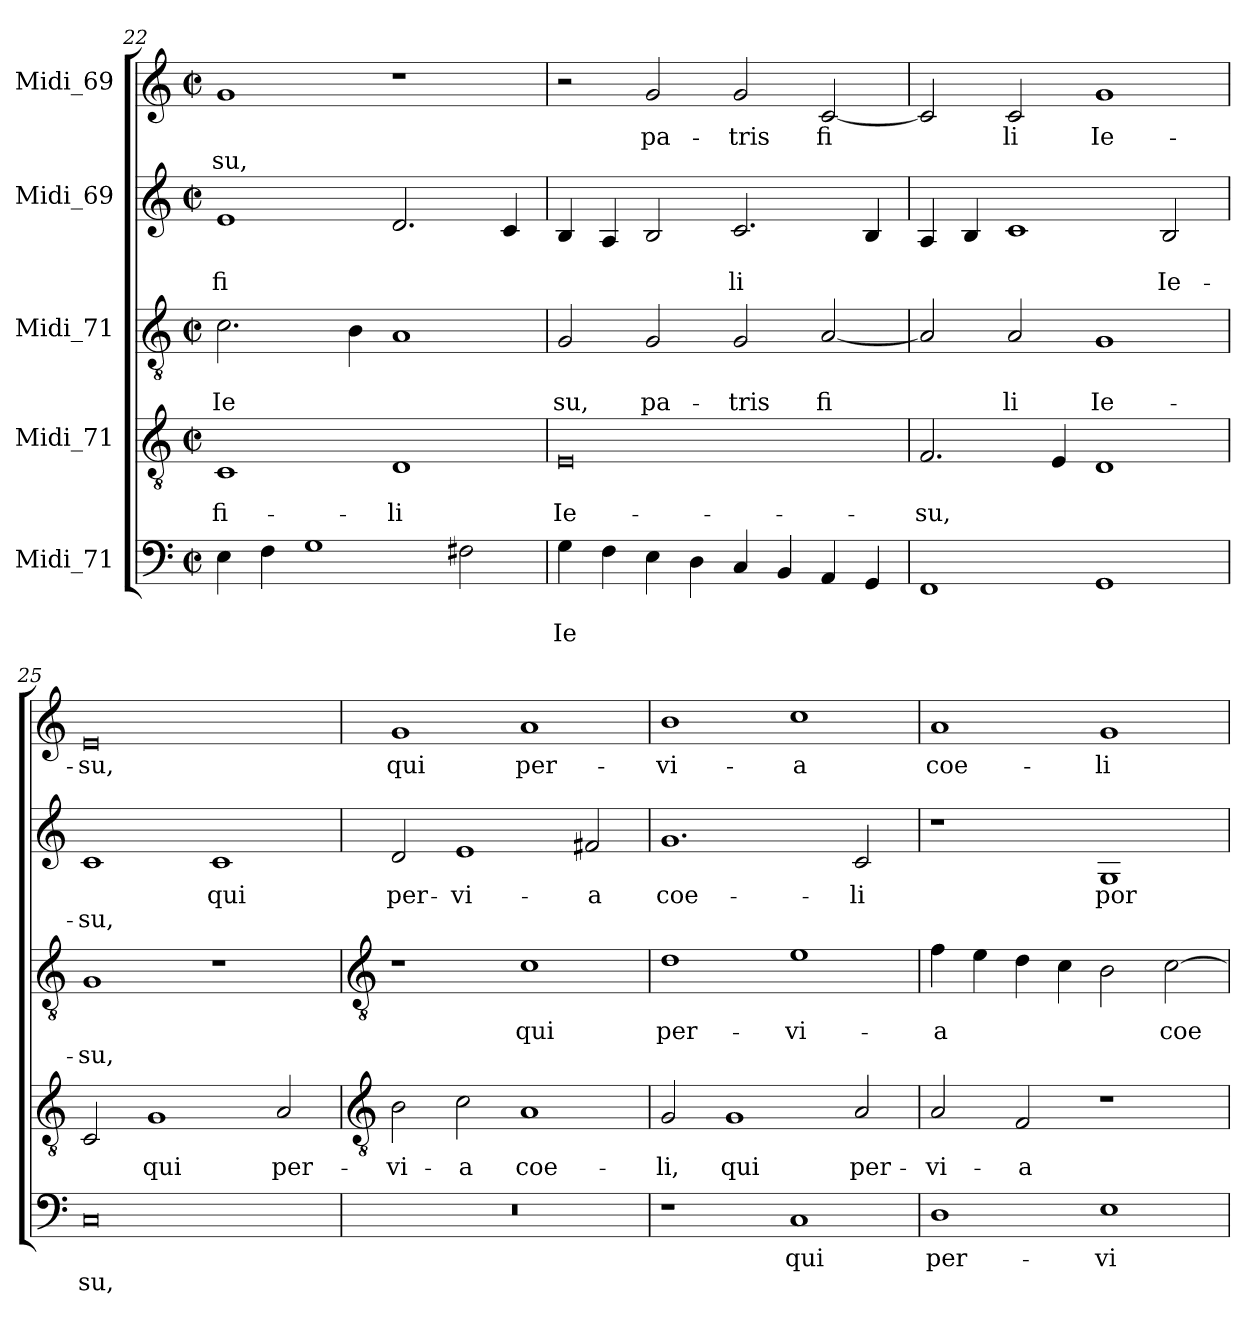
**kern	**text	**text	**kern	**text	**text	**kern	**text	**text	**kern	**text	**text	**kern	**text	**text
*part5	*part5	*part5	*part4	*part4	*part4	*part3	*part3	*part3	*part2	*part2	*part2	*part1	*part1	*part1
*staff5	*staff5	*staff5	*staff4	*staff4	*staff4	*staff3	*staff3	*staff3	*staff2	*staff2	*staff2	*staff1	*staff1	*staff1
*I"Midi_71	*	*	*I"Midi_71	*	*	*I"Midi_71	*	*	*I"Midi_69	*	*	*I"Midi_69	*	*
*clefF4	*	*	*clefGv2	*	*	*clefGv2	*	*	*clefG2	*	*	*clefG2	*	*
*k[]	*	*	*k[]	*	*	*k[]	*	*	*k[]	*	*	*k[]	*	*
*C:	*	*	*C:	*	*	*C:	*	*	*C:	*	*	*C:	*	*
*M4/2	*	*	*M4/2	*	*	*M4/2	*	*	*M4/2	*	*	*M4/2	*	*
*met(c|)	*	*	*met(c|)	*	*	*met(c|)	*	*	*met(c|)	*	*	*met(c|)	*	*
=22	=22	=22	=22	=22	=22	=22	=22	=22	=22	=22	=22	=22	=22	=22
!	!	!	!	!	!LO:LY:b	!	!	!LO:LY:b	!	!	!LO:LY:b	!	!	!LO:LY:b
4E	.	.	1C	.	fi-	2.c	.	Ie	1e	.	fi	1g	.	-su,
4F	.	.	.	.	.	.	.	.	.	.	.	.	.	.
1G	.	.	.	.	.	.	.	.	.	.	.	.	.	.
.	.	.	.	.	.	4B	.	.	.	.	.	.	.	.
!	!	!	!	!	!LO:LY:b	!	!	!	!	!	!	!	!	!
.	.	.	1D	.	-li	1A	.	.	2.d	.	.	1r	.	.
2F#X	.	.	.	.	.	.	.	.	.	.	.	.	.	.
.	.	.	.	.	.	.	.	.	4c	.	.	.	.	.
=23	=23	=23	=23	=23	=23	=23	=23	=23	=23	=23	=23	=23	=23	=23
!	!	!LO:LY:b	!	!	!LO:LY:b	!	!	!LO:LY:b	!	!	!	!	!	!
4G	.	Ie	0E	.	Ie-	2G	.	su,	4B	.	.	2r	.	.
4F	.	.	.	.	.	.	.	.	4A	.	.	.	.	.
!	!	!	!	!	!	!	!	!LO:LY:b	!	!	!	!	!LO:LY:b	!
4E	.	.	.	.	.	2G	.	pa-	2B	.	.	2g	pa-	.
4D	.	.	.	.	.	.	.	.	.	.	.	.	.	.
!	!	!	!	!	!	!	!	!LO:LY:b	!	!	!LO:LY:b	!	!LO:LY:b	!
4C	.	.	.	.	.	2G	.	-tris	2.c	.	li	2g	-tris	.
4BB	.	.	.	.	.	.	.	.	.	.	.	.	.	.
!	!	!	!	!	!	!	!	!LO:LY:b	!	!	!	!	!LO:LY:b	!
4AA	.	.	.	.	.	[2A	.	fi	.	.	.	[2c	fi	.
4GG	.	.	.	.	.	.	.	.	4B	.	.	.	.	.
=24	=24	=24	=24	=24	=24	=24	=24	=24	=24	=24	=24	=24	=24	=24
!	!	!	!	!	!LO:LY:b	!	!	!	!	!	!	!	!	!
1FF	.	.	2.F	.	-su,	2A]	.	.	4A	.	.	2c]	.	.
.	.	.	.	.	.	.	.	.	4B	.	.	.	.	.
!	!	!	!	!	!	!	!	!LO:LY:b	!	!	!	!	!LO:LY:b	!
.	.	.	.	.	.	2A	.	li	1c	.	.	2c	li	.
.	.	.	4E	.	.	.	.	.	.	.	.	.	.	.
!	!	!	!	!	!	!	!	!LO:LY:b	!	!	!	!	!LO:LY:b	!
1GG	.	.	1D	.	.	1G	.	Ie-	.	.	.	1g	Ie-	.
!	!	!	!	!	!	!	!	!	!	!	!LO:LY:b	!	!	!
.	.	.	.	.	.	.	.	.	2B	.	Ie-	.	.	.
=25	=25	=25	=25	=25	=25	=25	=25	=25	=25	=25	=25	=25	=25	=25
!	!	!LO:LY:b	!	!	!	!	!	!LO:LY:b	!	!	!LO:LY:b	!	!LO:LY:b	!
0C	.	su,	2C	.	.	1G	.	-su,	1c	.	-su,	0e	-su,	.
!	!	!	!	!LO:LY:b	!	!	!	!	!	!	!	!	!	!
.	.	.	1G	qui	.	.	.	.	.	.	.	.	.	.
!	!	!	!	!	!	!	!	!	!	!LO:LY:b	!	!	!	!
.	.	.	.	.	.	1r	.	.	1c	qui	.	.	.	.
!	!	!	!	!LO:LY:b	!	!	!	!	!	!	!	!	!	!
.	.	.	2A	per-	.	.	.	.	.	.	.	.	.	.
!!LO:LB:g=z
=26	=26	=26	=26	=26	=26	=26	=26	=26	=26	=26	=26	=26	=26	=26
*	*	*	*clefGv2	*	*	*clefGv2	*	*	*	*	*	*	*	*
!	!	!	!	!LO:LY:b	!	!	!	!	!	!LO:LY:b	!	!	!LO:LY:b	!
0r	.	.	2B	-vi-	.	1r	.	.	2d	per-	.	1g	qui	.
!	!	!	!	!LO:LY:b	!	!	!	!	!	!LO:LY:b	!	!	!	!
.	.	.	2c	-a	.	.	.	.	1e	-vi-	.	.	.	.
!	!	!	!	!LO:LY:b	!	!	!LO:LY:b	!	!	!	!	!	!LO:LY:b	!
.	.	.	1A	coe-	.	1c	qui	.	.	.	.	1a	per-	.
!	!	!	!	!	!	!	!	!	!	!LO:LY:b	!	!	!	!
.	.	.	.	.	.	.	.	.	2f#X	-a	.	.	.	.
=27	=27	=27	=27	=27	=27	=27	=27	=27	=27	=27	=27	=27	=27	=27
!	!	!	!	!LO:LY:b	!	!	!LO:LY:b	!	!	!LO:LY:b	!	!	!LO:LY:b	!
1r	.	.	2G	-li,	.	1d	per-	.	1.g	coe-	.	1b	-vi-	.
!	!	!	!	!LO:LY:b	!	!	!	!	!	!	!	!	!	!
.	.	.	1G	qui	.	.	.	.	.	.	.	.	.	.
!	!LO:LY:b	!	!	!	!	!	!LO:LY:b	!	!	!	!	!	!LO:LY:b	!
1C	qui	.	.	.	.	1e	-vi-	.	.	.	.	1cc	-a	.
!	!	!	!	!LO:LY:b	!	!	!	!	!	!LO:LY:b	!	!	!	!
.	.	.	2A	per-	.	.	.	.	2c	-li	.	.	.	.
=28	=28	=28	=28	=28	=28	=28	=28	=28	=28	=28	=28	=28	=28	=28
!	!LO:LY:b	!	!	!LO:LY:b	!	!	!LO:LY:b	!	!	!	!	!	!LO:LY:b	!
1D	per-	.	2A	-vi-	.	4f	-a	.	1r	.	.	1a	coe-	.
.	.	.	.	.	.	4e	.	.	.	.	.	.	.	.
!	!	!	!	!LO:LY:b	!	!	!	!	!	!	!	!	!	!
.	.	.	2F	-a	.	4d	.	.	.	.	.	.	.	.
.	.	.	.	.	.	4c	.	.	.	.	.	.	.	.
!	!LO:LY:b	!	!	!	!	!	!	!	!	!LO:LY:b	!	!	!LO:LY:b	!
1E	-vi-	.	1r	.	.	2B	.	.	1G	por-	.	1g	-li	.
!	!	!	!	!	!	!	!LO:LY:b	!	!	!	!	!	!	!
.	.	.	.	.	.	[2c	coe	.	.	.	.	.	.	.
=	=	=	=	=	=	=	=	=	=	=	=	=	=	=
*-	*-	*-	*-	*-	*-	*-	*-	*-	*-	*-	*-	*-	*-	*-
